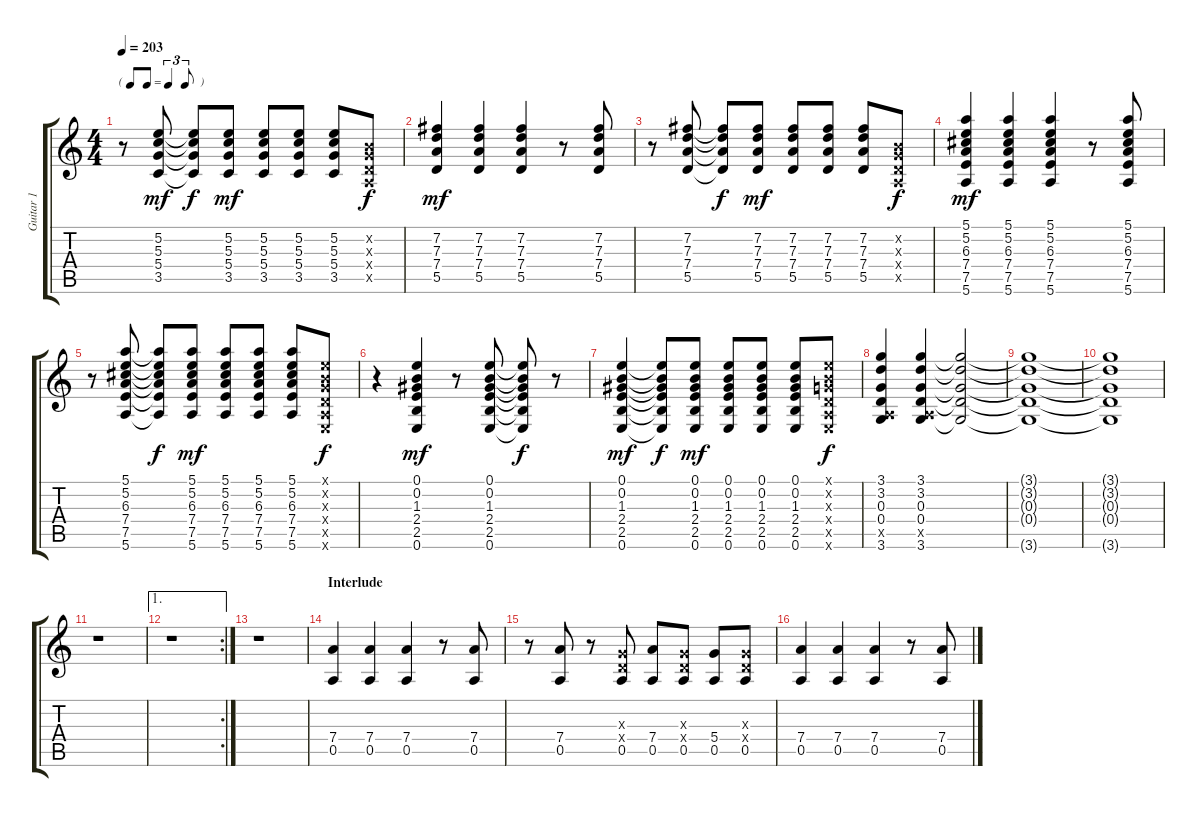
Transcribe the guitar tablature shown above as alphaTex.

\track ("Guitar 1" "Guitar 1") {instrument overdrivenguitar}
\staff {score tabs}
\tuning (E4 B3 G3 D3 A2 E2) {hide}
\ts (4 4)
\tf triplet8th
\tempo 203
\clef g2
\ks c
r.8{dy mf} (5.2 5.3 5.4 3.5).8 (5.2{t} 5.3{t} 5.4{t} 3.5{t}).8{dy f} (5.2 5.3 5.4 3.5).8{dy mf} (5.2 5.3 5.4 3.5).8 (5.2 5.3 5.4 3.5).8 (5.2 5.3 5.4 3.5).8 (0.2{x} 0.3{x} 0.4{x} 0.5{x}).8{dy f} |
(7.2 7.3 7.4 5.5).4{dy mf} (7.2 7.3 7.4 5.5).4 (7.2 7.3 7.4 5.5).4 r.8 (7.2 7.3 7.4 5.5).8 |
r.8 (7.2 7.3 7.4 5.5).8 (7.2{t} 7.3{t} 7.4{t} 5.5{t}).8{dy f} (7.2 7.3 7.4 5.5).8{dy mf} (7.2 7.3 7.4 5.5).8 (7.2 7.3 7.4 5.5).8 (7.2 7.3 7.4 5.5).8 (0.2{x} 0.3{x} 0.4{x} 0.5{x}).8{dy f} |
(5.1 5.2 6.3 7.4 7.5 5.6).4{dy mf} (5.1 5.2 6.3 7.4 7.5 5.6).4 (5.1 5.2 6.3 7.4 7.5 5.6).4 r.8 (5.1 5.2 6.3 7.4 7.5 5.6).8 |
r.8 (5.1 5.2 6.3 7.4 7.5 5.6).8 (5.1{t} 5.2{t} 6.3{t} 7.4{t} 7.5{t} 5.6{t}).8{dy f} (5.1 5.2 6.3 7.4 7.5 5.6).8{dy mf} (5.1 5.2 6.3 7.4 7.5 5.6).8 (5.1 5.2 6.3 7.4 7.5 5.6).8 (5.1 5.2 6.3 7.4 7.5 5.6).8 (0.1{x} 0.2{x} 0.3{x} 0.4{x} 0.5{x} 0.6{x}).8{dy f} |
r.4 (0.1 0.2 1.3 2.4 2.5 0.6).4{dy mf} r.8 (0.1 0.2 1.3 2.4 2.5 0.6).8 (0.1{t} 0.2{t} 1.3{t} 2.4{t} 2.5{t} 0.6{t}).8{dy f} r.8 |
(0.1 0.2 1.3 2.4 2.5 0.6).4{dy mf} (0.1{t} 0.2{t} 1.3{t} 2.4{t} 2.5{t} 0.6{t}).8{dy f} (0.1 0.2 1.3 2.4 2.5 0.6).8{dy mf} (0.1 0.2 1.3 2.4 2.5 0.6).8 (0.1 0.2 1.3 2.4 2.5 0.6).8 (0.1 0.2 1.3 2.4 2.5 0.6).8 (0.1{x} 0.2{x} 0.3{x} 0.4{x} 0.5{x} 0.6{x}).8{dy f} |
(3.1 3.2 0.3 0.4 0.5{x} 3.6).4 (3.1 3.2 0.3 0.4 0.5{x} 3.6).4 (3.1{t} 3.2{t} 0.3{t} 0.4{t} 3.6{t}).2 |
(3.1{t} 3.2{t} 0.3{t} 0.4{t} 3.6{t}).1 |
(3.1{t} 3.2{t} 0.3{t} 0.4{t} 3.6{t}).1 |
r.1 |
\ae 1
\rc 2
r.1 |
r.1 |
\section ("" "Interlude")
(7.4 0.5).4 (7.4 0.5).4 (7.4 0.5).4 r.8 (7.4 0.5).8 |
r.8 (7.4 0.5).8 r.8 (0.3{x} 0.4{x} 0.5).8 (7.4 0.5).8 (0.3{x} 0.4{x} 0.5).8 (5.4 0.5).8 (0.3{x} 0.4{x} 0.5).8 |
(7.4 0.5).4 (7.4 0.5).4 (7.4 0.5).4 r.8 (7.4 0.5).8
